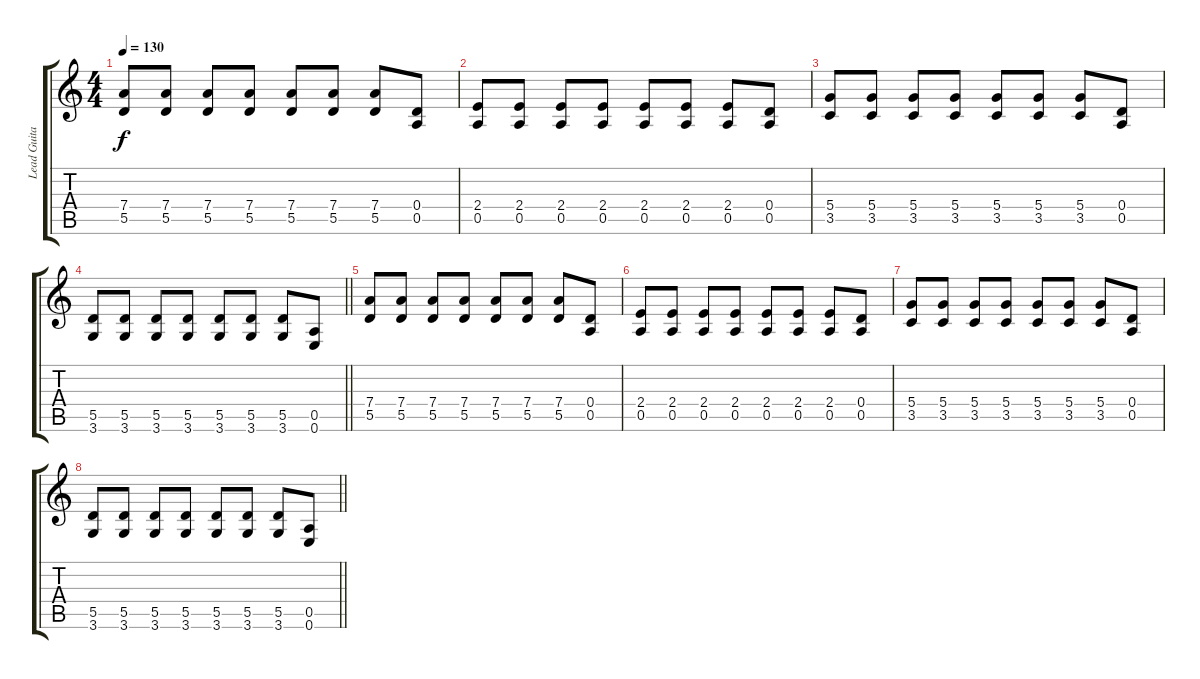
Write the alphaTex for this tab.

\track ("Lead Guitar" "Lead Guita") {instrument distortionguitar}
\staff {score tabs}
\tuning (E4 B3 G3 D3 A2 E2) {hide}
\ts (4 4)
\tempo 130
\clef g2
\ks c
(7.4 5.5).8{dy f} (7.4 5.5).8 (7.4 5.5).8 (7.4 5.5).8 (7.4 5.5).8 (7.4 5.5).8 (7.4 5.5).8 (0.4 0.5).8 |
(2.4 0.5).8 (2.4 0.5).8 (2.4 0.5).8 (2.4 0.5).8 (2.4 0.5).8 (2.4 0.5).8 (2.4 0.5).8 (0.4 0.5).8 |
(5.4 3.5).8 (5.4 3.5).8 (5.4 3.5).8 (5.4 3.5).8 (5.4 3.5).8 (5.4 3.5).8 (5.4 3.5).8 (0.4 0.5).8 |
\barLineRight lightlight
(5.5 3.6).8 (5.5 3.6).8 (5.5 3.6).8 (5.5 3.6).8 (5.5 3.6).8 (5.5 3.6).8 (5.5 3.6).8 (0.5 0.6).8 |
(7.4 5.5).8 (7.4 5.5).8 (7.4 5.5).8 (7.4 5.5).8 (7.4 5.5).8 (7.4 5.5).8 (7.4 5.5).8 (0.4 0.5).8 |
(2.4 0.5).8 (2.4 0.5).8 (2.4 0.5).8 (2.4 0.5).8 (2.4 0.5).8 (2.4 0.5).8 (2.4 0.5).8 (0.4 0.5).8 |
(5.4 3.5).8 (5.4 3.5).8 (5.4 3.5).8 (5.4 3.5).8 (5.4 3.5).8 (5.4 3.5).8 (5.4 3.5).8 (0.4 0.5).8 |
\barLineRight lightlight
(5.5 3.6).8 (5.5 3.6).8 (5.5 3.6).8 (5.5 3.6).8 (5.5 3.6).8 (5.5 3.6).8 (5.5 3.6).8 (0.5 0.6).8
